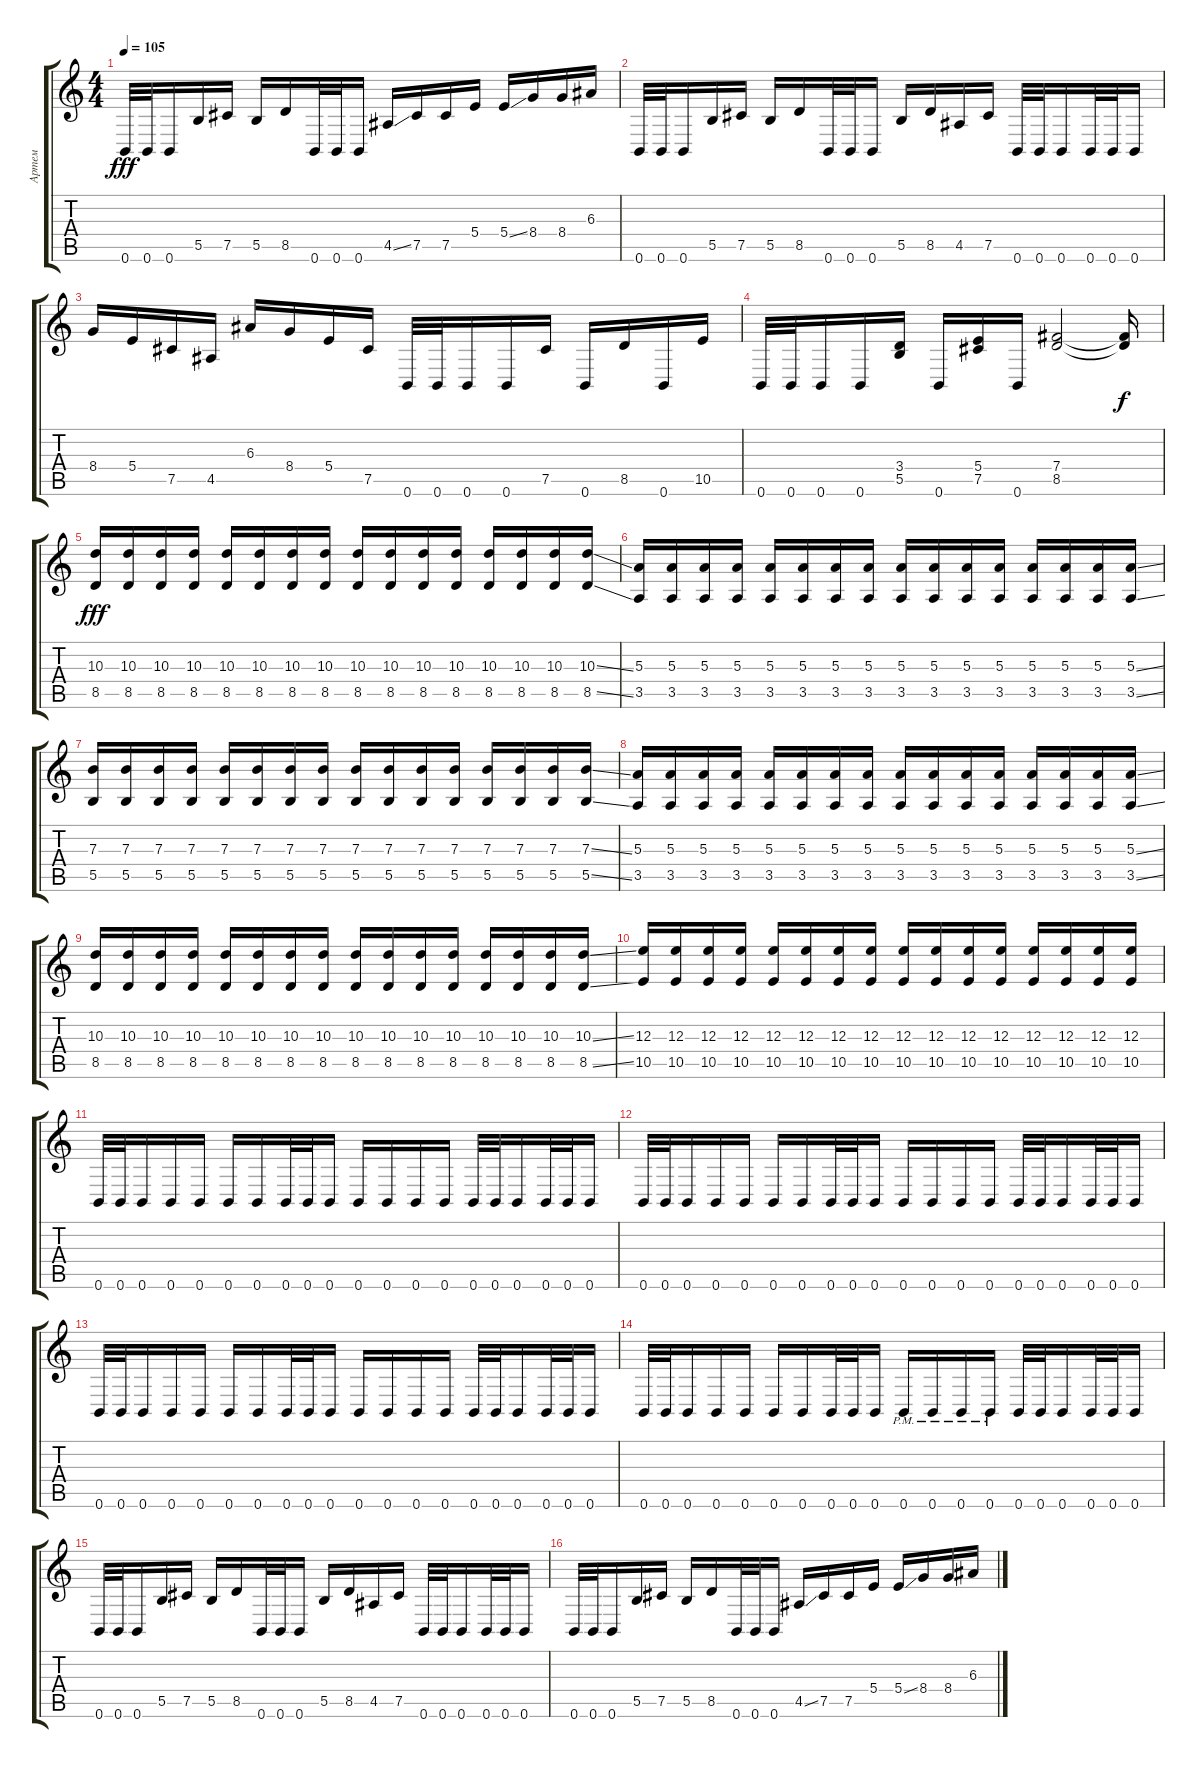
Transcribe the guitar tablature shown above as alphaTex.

\track ("Артем" "Артем") {instrument overdrivenguitar}
\staff {score tabs}
\tuning (Db4 Ab3 E3 B2 Gb2 B1) {hide}
\ts (4 4)
\tempo 105
\clef g2
\ks c
0.6.32{dy fff} 0.6.32 0.6.16 5.5.16 7.5.16 5.5.16 8.5.16 0.6.32 0.6.32 0.6.16 4.5{ss}.16 7.5.16 7.5.16 5.4.16 5.4{ss}.16 8.4.16 8.4.16 6.3.16 |
0.6.32 0.6.32 0.6.16 5.5.16 7.5.16 5.5.16 8.5.16 0.6.32 0.6.32 0.6.16 5.5.16 8.5.16 4.5.16 7.5.16 0.6.32 0.6.32 0.6.16 0.6.32 0.6.32 0.6.16 |
8.4.16 5.4.16 7.5.16 4.5.16 6.3.16 8.4.16 5.4.16 7.5.16 0.6.32 0.6.32 0.6.16 0.6.16 7.5.16 0.6.16 8.5.16 0.6.16 10.5.16 |
0.6.32 0.6.32 0.6.16 0.6.16 (3.4 5.5).16 0.6.16 (5.4 7.5).16 0.6.16 (7.4 8.5).2 (7.4{t} 8.5{t}).16{dy f} |
(10.3 8.5).16{dy fff} (10.3 8.5).16 (10.3 8.5).16 (10.3 8.5).16 (10.3 8.5).16 (10.3 8.5).16 (10.3 8.5).16 (10.3 8.5).16 (10.3 8.5).16 (10.3 8.5).16 (10.3 8.5).16 (10.3 8.5).16 (10.3 8.5).16 (10.3 8.5).16 (10.3 8.5).16 (10.3{ss} 8.5{ss}).16 |
(5.3 3.5).16 (5.3 3.5).16 (5.3 3.5).16 (5.3 3.5).16 (5.3 3.5).16 (5.3 3.5).16 (5.3 3.5).16 (5.3 3.5).16 (5.3 3.5).16 (5.3 3.5).16 (5.3 3.5).16 (5.3 3.5).16 (5.3 3.5).16 (5.3 3.5).16 (5.3 3.5).16 (5.3{ss} 3.5{ss}).16 |
(7.3 5.5).16 (7.3 5.5).16 (7.3 5.5).16 (7.3 5.5).16 (7.3 5.5).16 (7.3 5.5).16 (7.3 5.5).16 (7.3 5.5).16 (7.3 5.5).16 (7.3 5.5).16 (7.3 5.5).16 (7.3 5.5).16 (7.3 5.5).16 (7.3 5.5).16 (7.3 5.5).16 (7.3{ss} 5.5{ss}).16 |
(5.3 3.5).16 (5.3 3.5).16 (5.3 3.5).16 (5.3 3.5).16 (5.3 3.5).16 (5.3 3.5).16 (5.3 3.5).16 (5.3 3.5).16 (5.3 3.5).16 (5.3 3.5).16 (5.3 3.5).16 (5.3 3.5).16 (5.3 3.5).16 (5.3 3.5).16 (5.3 3.5).16 (5.3{ss} 3.5{ss}).16 |
(10.3 8.5).16 (10.3 8.5).16 (10.3 8.5).16 (10.3 8.5).16 (10.3 8.5).16 (10.3 8.5).16 (10.3 8.5).16 (10.3 8.5).16 (10.3 8.5).16 (10.3 8.5).16 (10.3 8.5).16 (10.3 8.5).16 (10.3 8.5).16 (10.3 8.5).16 (10.3 8.5).16 (10.3{ss} 8.5{ss}).16 |
(12.3 10.5).16 (12.3 10.5).16 (12.3 10.5).16 (12.3 10.5).16 (12.3 10.5).16 (12.3 10.5).16 (12.3 10.5).16 (12.3 10.5).16 (12.3 10.5).16 (12.3 10.5).16 (12.3 10.5).16 (12.3 10.5).16 (12.3 10.5).16 (12.3 10.5).16 (12.3 10.5).16 (12.3 10.5).16 |
0.6.32 0.6.32 0.6.16 0.6.16 0.6.16 0.6.16 0.6.16 0.6.32 0.6.32 0.6.16 0.6.16 0.6.16 0.6.16 0.6.16 0.6.32 0.6.32 0.6.16 0.6.32 0.6.32 0.6.16 |
0.6.32 0.6.32 0.6.16 0.6.16 0.6.16 0.6.16 0.6.16 0.6.32 0.6.32 0.6.16 0.6.16 0.6.16 0.6.16 0.6.16 0.6.32 0.6.32 0.6.16 0.6.32 0.6.32 0.6.16 |
0.6.32 0.6.32 0.6.16 0.6.16 0.6.16 0.6.16 0.6.16 0.6.32 0.6.32 0.6.16 0.6.16 0.6.16 0.6.16 0.6.16 0.6.32 0.6.32 0.6.16 0.6.32 0.6.32 0.6.16 |
0.6.32 0.6.32 0.6.16 0.6.16 0.6.16 0.6.16 0.6.16 0.6.32 0.6.32 0.6.16 0.6{pm}.16 0.6{pm}.16 0.6{pm}.16 0.6{pm}.16 0.6.32 0.6.32 0.6.16 0.6.32 0.6.32 0.6.16 |
0.6.32 0.6.32 0.6.16 5.5.16 7.5.16 5.5.16 8.5.16 0.6.32 0.6.32 0.6.16 5.5.16 8.5.16 4.5.16 7.5.16 0.6.32 0.6.32 0.6.16 0.6.32 0.6.32 0.6.16 |
0.6.32 0.6.32 0.6.16 5.5.16 7.5.16 5.5.16 8.5.16 0.6.32 0.6.32 0.6.16 4.5{ss}.16 7.5.16 7.5.16 5.4.16 5.4{ss}.16 8.4.16 8.4.16 6.3.16
